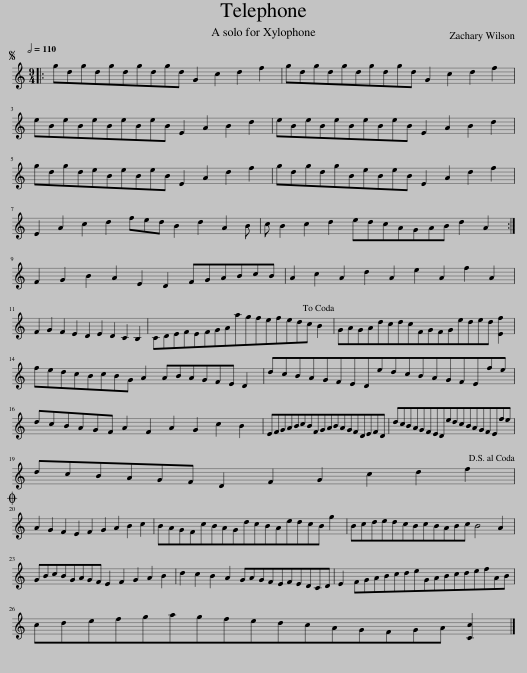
X:1
L:1/8
Q:1/2=110
M:9/4
I:linebreak $
K:C
V:1 treble transpose=12
V:1
|:S gdgdgdgdgd G2 c2 d2 f2 | gdgdgdgdgd G2 c2 d2 f2 |$ eBeBeBeBeB E2 A2 B2 d2 | eBeBeBeBeB E2 A2 B2 d2 |$ gdgdeBeBeB E2 A2 d2 f2 | %5
 gdgdgBeBeB E2 A2 d2 f2 |$ E2 A2 c2 d2 fed B2 d2 A2 B | c B2 c2 d2 edcAGAB d2 A2 :|$ F2 G2 B2 A2 E2 D2 FGABcB | A2 c2 A2 d2 A2 e2 A2 f2 A2 |$ %10
 F2 G2 F2 E2 D2 E2 D2 C2 B,2 | CDEFEFGAagfefedc B2!dacoda! | GAGAdcdcFGFGeded [Ef]2 |$ fedcBcBG A2 ABAGFE D2 | dcBAGFEDedcBAGFEfe |$ %15
 dcBAGF A2 F2 A2 G2 c2 B2 | EFGABcBFGABAGFDEFD | dcBAGFEDedcBAGFEfe |$ dcBAGF D2 F2 G2 c2 d2 f2!D.S.! |$O A2 G2 F2 E2 F2 G2 A2 B2 c2 | %20
 BAGFcBAGdcBAedcB g2 | BcdedcBcBABc B4 A2 |$ GBcBGAGF E2 F2 G2 A2 B2 | d2 c2 B2 A2 GAGFEFEDCD | E2 FGABcdeGABcdefAB |$ %25
 cdefgagfedcAGFGA [Cc]2 |] %26
